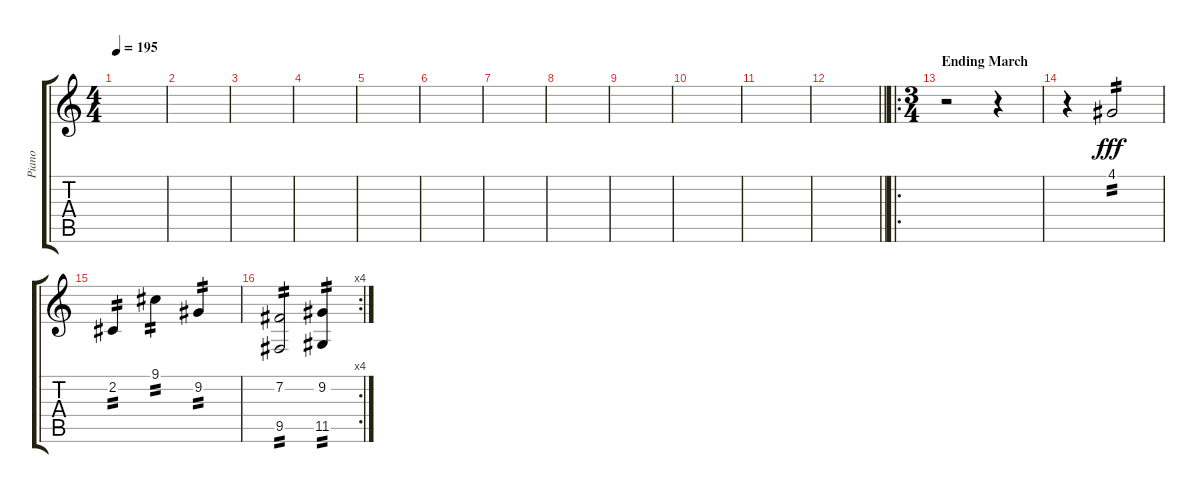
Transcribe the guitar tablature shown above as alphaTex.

\track ("Piano" "Piano") {instrument acousticgrandpiano}
\staff {score tabs}
\tuning (E4 B3 G3 D3 A2 E2) {hide}
\ts (4 4)
\tempo 195
\clef g2
\ks c
|
|
|
|
|
|
|
|
|
|
|
\barLineRight lightlight
|
\ro
\ts (3 4)
\section ("" "Ending March")
r.2{volume 16 instrument harpsichord} r.4 |
r.4 4.1.2{tp 2 dy fff} |
2.2.4{tp 2} 9.1.4{tp 2} 9.2.4{tp 2} |
\rc 4
(7.2 9.5).2{tp 2} (9.2 11.5).4{tp 2}
